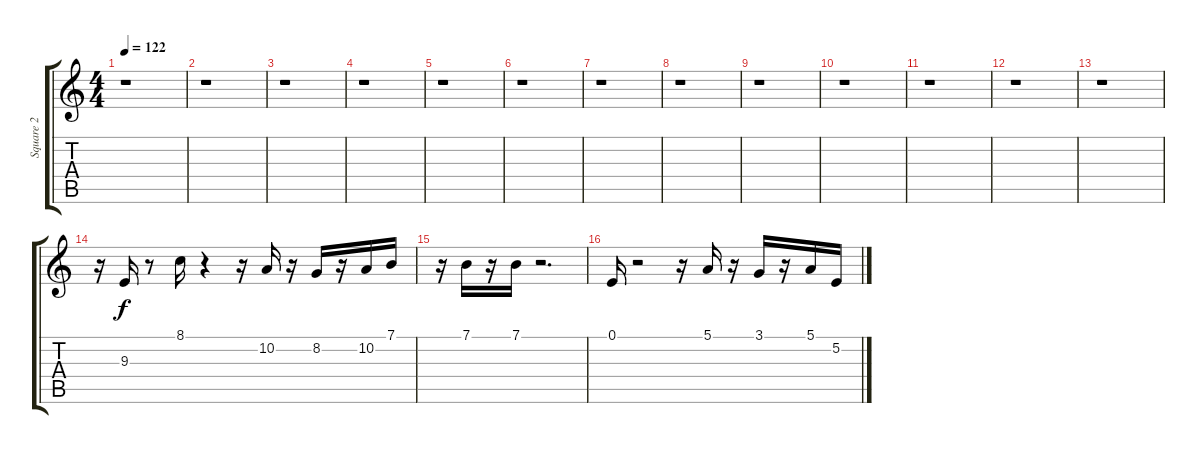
\track ("Square 2" "Square 2") {instrument lead1square}
\staff {score tabs}
\tuning (E4 B3 G3 D3 A2 E2) {hide}
\ts (4 4)
\tempo 122
\clef g2
\ks c
r.1{dy f} |
r.1 |
r.1 |
r.1 |
r.1 |
r.1 |
r.1 |
r.1 |
r.1 |
r.1 |
r.1 |
r.1 |
r.1 |
r.16 9.3.16 r.8 8.1.16 r.4 r.16 10.2.16 r.16 8.2.16 r.16 10.2.16 7.1.16 |
r.16 7.1.16 r.16 7.1.16 r.2{d} |
0.1.16 r.2 r.16 5.1.16 r.16 3.1.16 r.16 5.1.16 5.2.16
